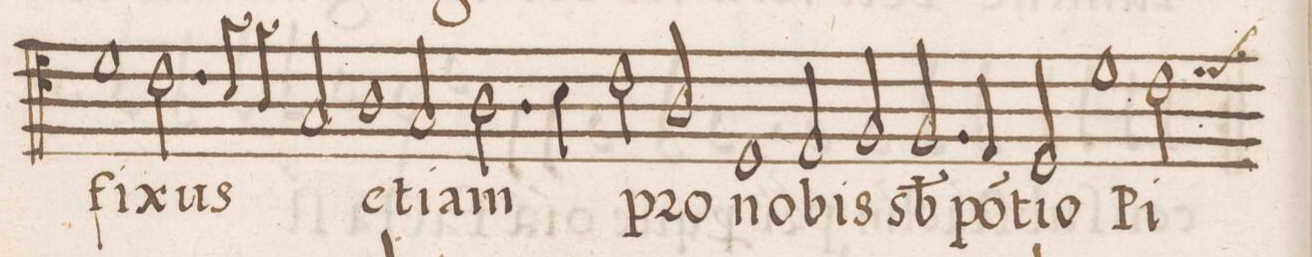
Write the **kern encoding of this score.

**kern	**text
*I"ALTVS	*
*clefC4	*
*k[]	*
*met(C|)	*
*M2/1	*
1d\	-fi-
2.c\	-xus
8B/	.
8A/	.
=66-	=66-
2G/	.
1A\	e-
2G/	-ti-
=67-	=67-
2.A\	-am
4B\	.
2c\	pro
2A/	.
=68-	=68-
1D/	no-
2E/	-bis
2F/	s(u)b
=69-	=69-
2.F/	po(n)-
4E/	-ti-
2D/	-o
1d\	Pi-
=70-	=70-
*custos:d	*
2c\	.
*clefC3	*
*-	*-
